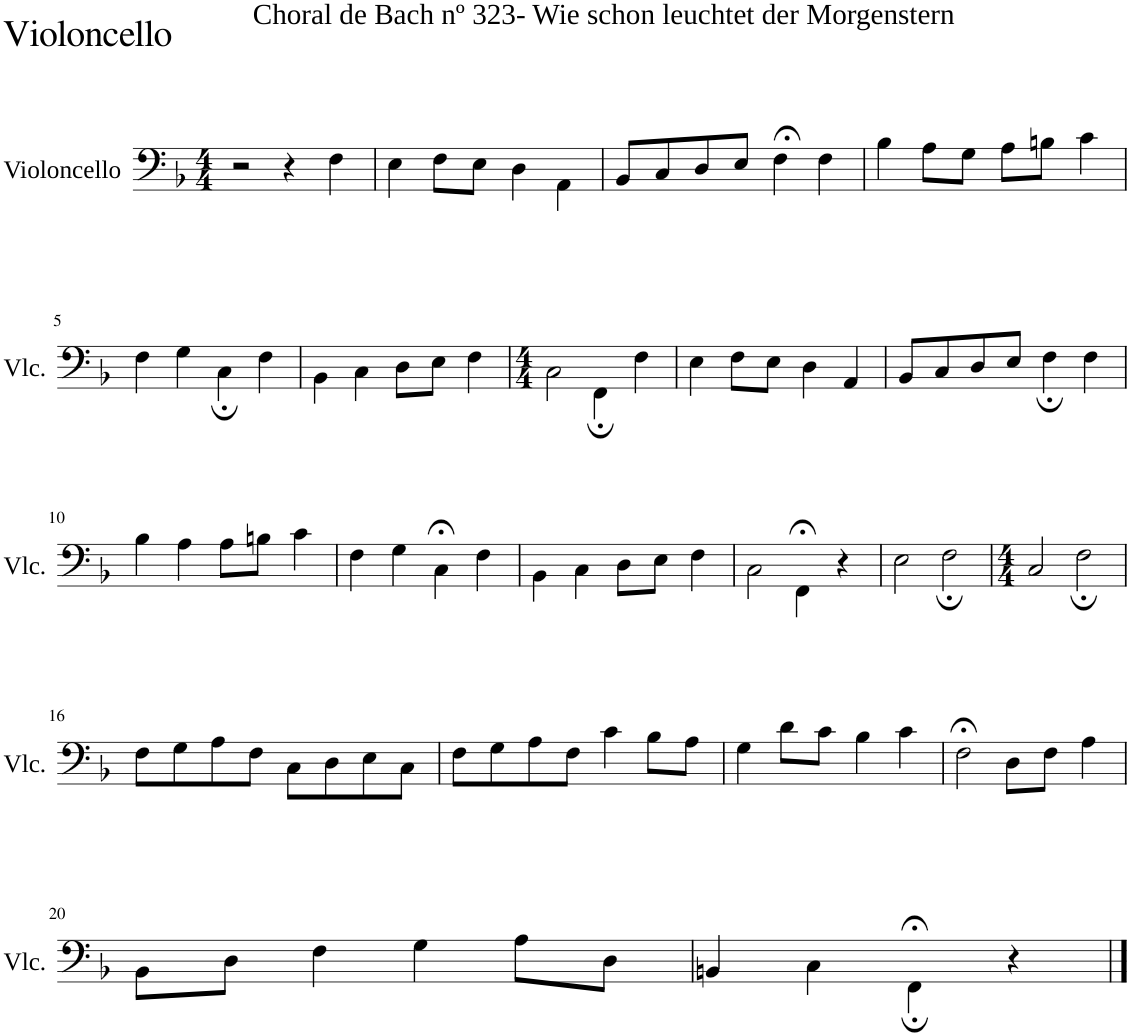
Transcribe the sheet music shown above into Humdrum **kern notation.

**kern
*part1
*staff1
*I"Violoncello
*I'Vlc.
*clefF4
*k[b-]
*M4/4
=1
2r
4r
4F\
=2
4E\
8F\L
8E\J
4D\
4AA\
=3
8BB-/L
8C/
8D/
8E/J
4F;<\
4F\
=4
4B-\
8A\L
8G\J
8A\L
8Bn\J
4c\
!!LO:LB:g=z
=5
4F\
4G\
4C;\
4F\
=6
4BB-\
4C\
8D\L
8E\J
4F\
=7
*M4/4
2C\
4FF;\
4F\
=8
4E\
8F\L
8E\J
4D\
4AA/
=9
8BB-/L
8C/
8D/
8E/J
4F;\
4F\
!!LO:LB:g=z
=10
4B-\
4A\
8A\L
8Bn\J
4c\
=11
4F\
4G\
4C;<\
4F\
=12
4BB-\
4C\
8D\L
8E\J
4F\
=13
2C\
4FF;<\
4r
=14
2E\
2F;\
=15
*M4/4
2C/
2F;\
!!LO:LB:g=z
=16
8F\L
8G\
8A\
8F\J
8C\L
8D\
8E\
8C\J
=17
8F\L
8G\
8A\
8F\J
4c\
8B-\L
8A\J
=18
4G\
8d\L
8c\J
4B-\
4c\
=19
2F;<\
8D\L
8F\J
4A\
!!LO:LB:g=z
=20
8BB-\L
8D\J
4F\
4G\
8A\L
8D\J
=21
4BBn/
4C\
4FF;<;\
4r
==
*-
